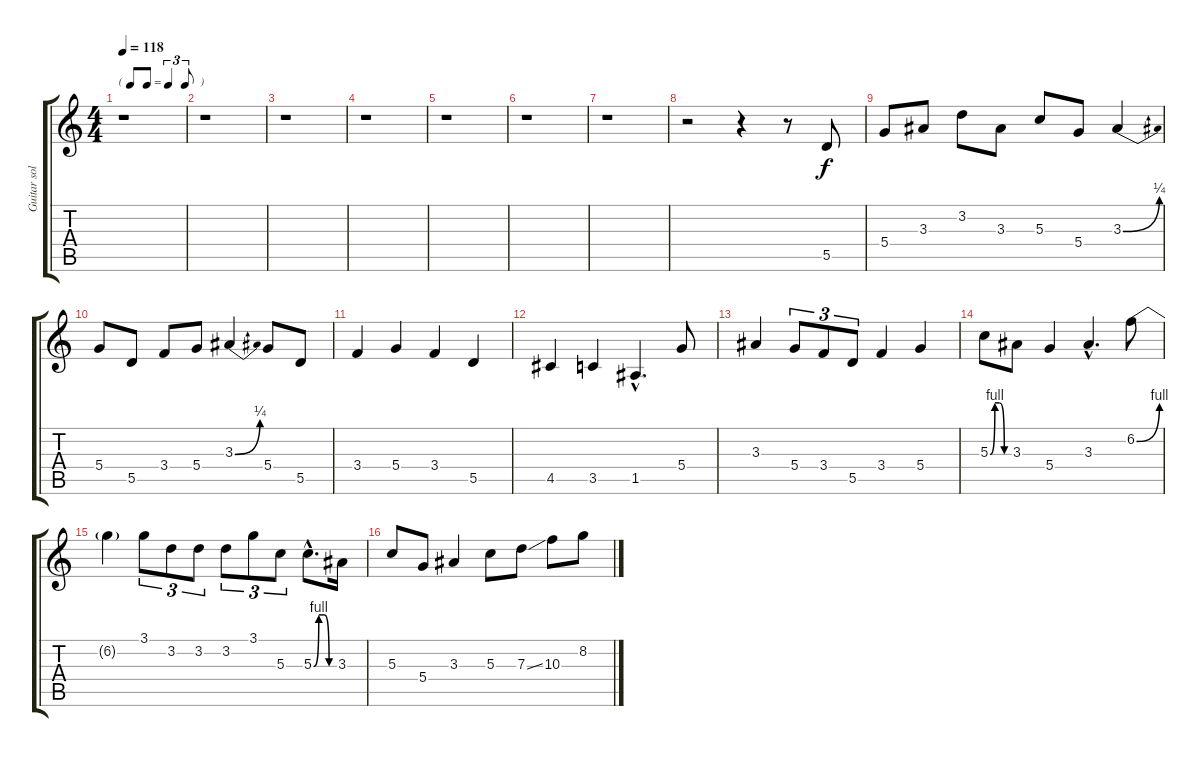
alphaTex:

\track ("Guitar solo" "Guitar sol") {instrument overdrivenguitar}
\staff {score tabs}
\tuning (E4 B3 G3 D3 A2 E2) {hide}
\ts (4 4)
\tf triplet8th
\tempo 118
\clef g2
\ks c
r.1{dy f} |
r.1 |
r.1 |
r.1 |
r.1 |
r.1 |
r.1 |
r.2 r.4 r.8 5.5.8 |
5.4.8 3.3.8 3.2.8 3.3.8 5.3.8 5.4.8 3.3{be (bend 0 0 60 1)}.4 |
5.4.8 5.5.8 3.4.8 5.4.8 3.3{be (bend 0 0 60 1)}.4 5.4.8 5.5.8 |
3.4.4 5.4.4 3.4.4 5.5.4 |
4.5.4 3.5.4 1.5{hac}.4{d} 5.4.8 |
3.3.4 5.4.8{tu (3 2)} 3.4.8{tu (3 2)} 5.5.8{tu (3 2)} 3.4.4 5.4.4 |
5.3{be (custom 0 0 15 4 30 4 45 0 60 0)}.8 3.3.8 5.4.4 3.3{hac}.4{d} 6.2{be (bend 0 0 60 4)}.8 |
6.2{t}.4 3.1.8{tu (3 2)} 3.2.8{tu (3 2)} 3.2.8{tu (3 2)} 3.2.8{tu (3 2)} 3.1.8{tu (3 2)} 5.3.8{tu (3 2)} 5.3{be (custom 0 0 15 4 30 4 45 0 60 0) hac}.8{d} 3.3.16 |
5.3.8 5.4.8 3.3.4 5.3.8 7.3{ss}.8 10.3.8 8.2.8
